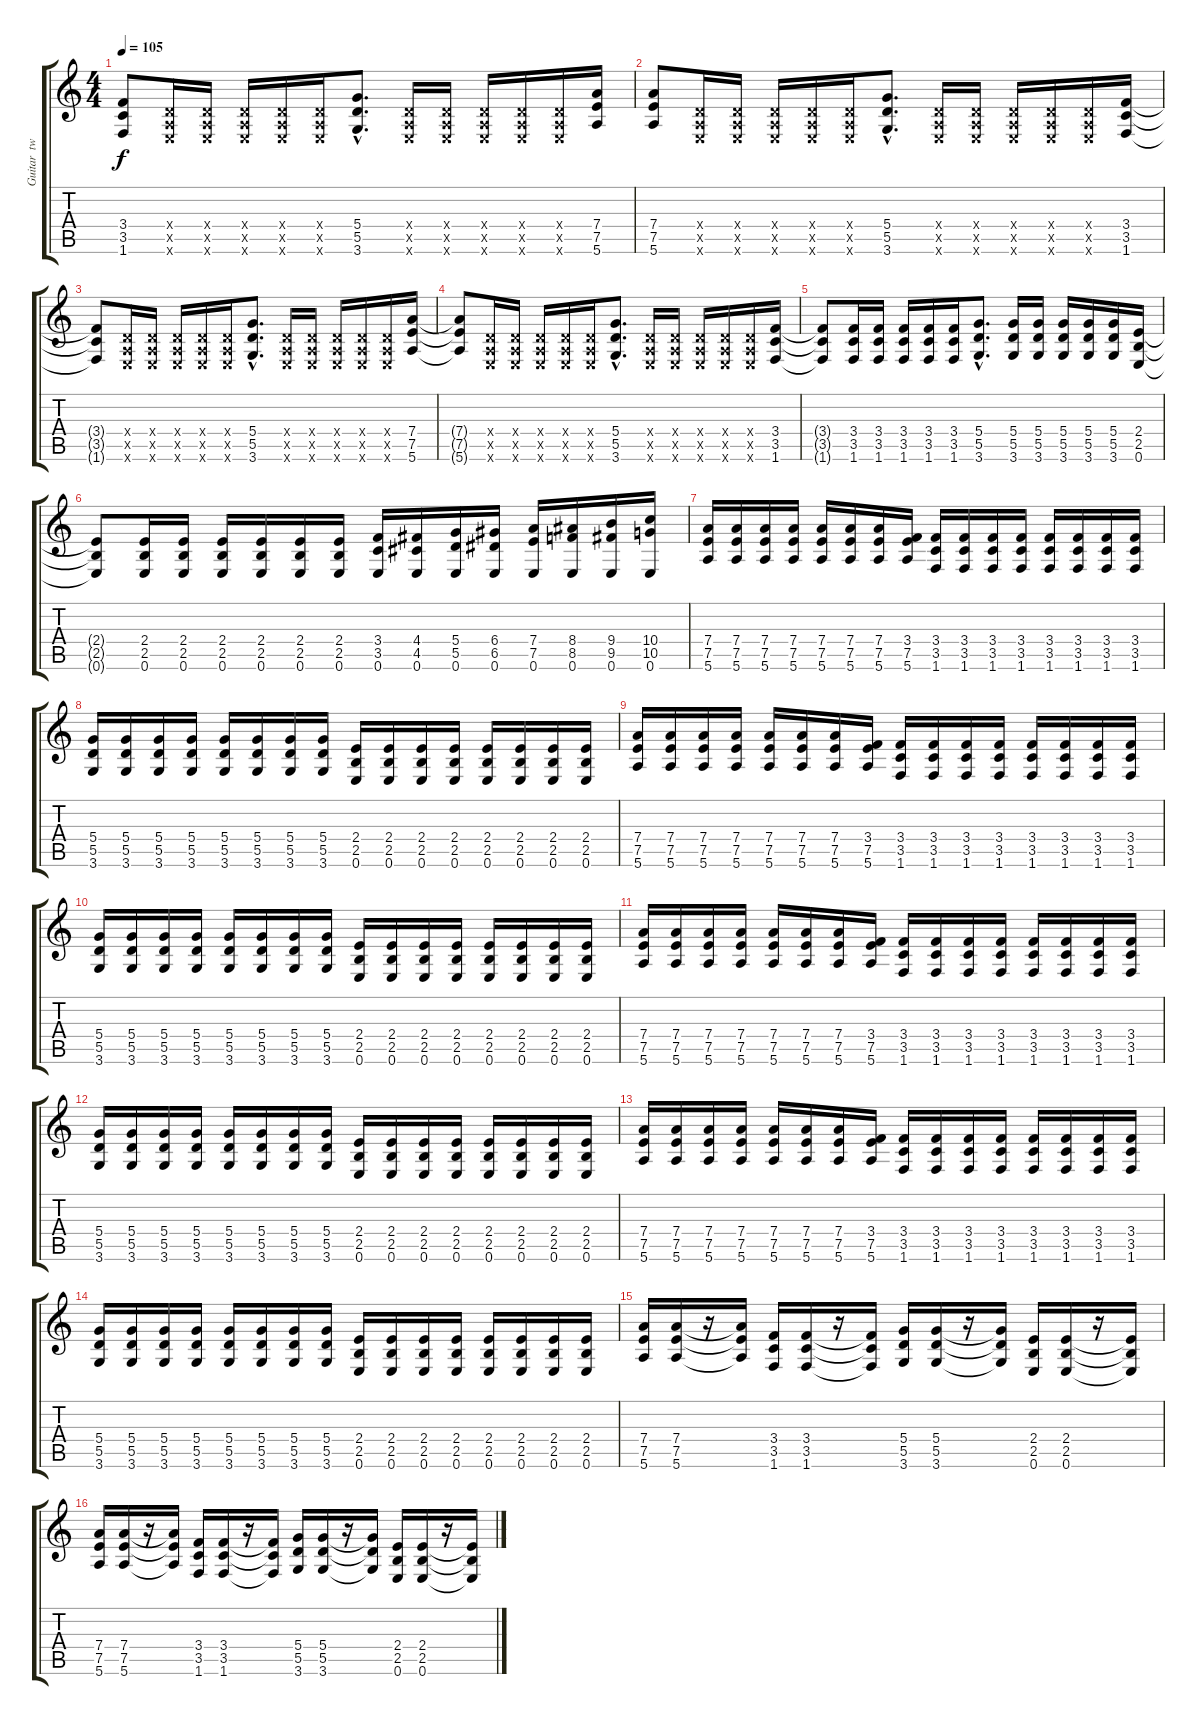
\track ("Guitar  two" "Guitar  tw") {instrument distortionguitar}
\staff {score tabs}
\tuning (E4 B3 G3 D3 A2 E2) {hide}
\ts (4 4)
\tempo 105
\clef g2
\ks c
(3.4{t} 3.5{t} 1.6{t}).8{dy f} (0.4{x} 0.5{x} 0.6{x}).16 (0.4{x} 0.5{x} 0.6{x}).16 (0.4{x} 0.5{x} 0.6{x}).16 (0.4{x} 0.5{x} 0.6{x}).16 (0.4{x} 0.5{x} 0.6{x}).16 (5.4{hac} 5.5{hac} 3.6{hac}).8{d} (0.4{x} 0.5{x} 0.6{x}).16 (0.4{x} 0.5{x} 0.6{x}).16 (0.4{x} 0.5{x} 0.6{x}).16 (0.4{x} 0.5{x} 0.6{x}).16 (0.4{x} 0.5{x} 0.6{x}).16 (7.4 7.5 5.6).16 |
(7.4 7.5 5.6).8 (0.4{x} 0.5{x} 0.6{x}).16 (0.4{x} 0.5{x} 0.6{x}).16 (0.4{x} 0.5{x} 0.6{x}).16 (0.4{x} 0.5{x} 0.6{x}).16 (0.4{x} 0.5{x} 0.6{x}).16 (5.4{hac} 5.5{hac} 3.6{hac}).8{d} (0.4{x} 0.5{x} 0.6{x}).16 (0.4{x} 0.5{x} 0.6{x}).16 (0.4{x} 0.5{x} 0.6{x}).16 (0.4{x} 0.5{x} 0.6{x}).16 (0.4{x} 0.5{x} 0.6{x}).16 (3.4 3.5 1.6).16 |
(3.4{t} 3.5{t} 1.6{t}).8 (0.4{x} 0.5{x} 0.6{x}).16 (0.4{x} 0.5{x} 0.6{x}).16 (0.4{x} 0.5{x} 0.6{x}).16 (0.4{x} 0.5{x} 0.6{x}).16 (0.4{x} 0.5{x} 0.6{x}).16 (5.4{hac} 5.5{hac} 3.6{hac}).8{d} (0.4{x} 0.5{x} 0.6{x}).16 (0.4{x} 0.5{x} 0.6{x}).16 (0.4{x} 0.5{x} 0.6{x}).16 (0.4{x} 0.5{x} 0.6{x}).16 (0.4{x} 0.5{x} 0.6{x}).16 (7.4 7.5 5.6).16 |
(7.4{t} 7.5{t} 5.6{t}).8 (0.4{x} 0.5{x} 0.6{x}).16 (0.4{x} 0.5{x} 0.6{x}).16 (0.4{x} 0.5{x} 0.6{x}).16 (0.4{x} 0.5{x} 0.6{x}).16 (0.4{x} 0.5{x} 0.6{x}).16 (5.4{hac} 5.5{hac} 3.6{hac}).8{d} (0.4{x} 0.5{x} 0.6{x}).16 (0.4{x} 0.5{x} 0.6{x}).16 (0.4{x} 0.5{x} 0.6{x}).16 (0.4{x} 0.5{x} 0.6{x}).16 (0.4{x} 0.5{x} 0.6{x}).16 (3.4 3.5 1.6).16 |
(3.4{t} 3.5{t} 1.6{t}).8 (3.4 3.5 1.6).16 (3.4 3.5 1.6).16 (3.4 3.5 1.6).16 (3.4 3.5 1.6).16 (3.4 3.5 1.6).16 (5.4{hac} 5.5{hac} 3.6{hac}).8{d} (5.4 5.5 3.6).16 (5.4 5.5 3.6).16 (5.4 5.5 3.6).16 (5.4 5.5 3.6).16 (5.4 5.5 3.6).16 (2.4 2.5 0.6).16 |
(2.4{t} 2.5{t} 0.6{t}).8 (2.4 2.5 0.6).16 (2.4 2.5 0.6).16 (2.4 2.5 0.6).16 (2.4 2.5 0.6).16 (2.4 2.5 0.6).16 (2.4 2.5 0.6).16 (3.4 3.5 0.6).16 (4.4 4.5 0.6).16 (5.4 5.5 0.6).16 (6.4 6.5 0.6).16 (7.4 7.5 0.6).16 (8.4 8.5 0.6).16 (9.4 9.5 0.6).16 (10.4 10.5 0.6).16 |
(7.4 7.5 5.6).16 (7.4 7.5 5.6).16 (7.4 7.5 5.6).16 (7.4 7.5 5.6).16 (7.4 7.5 5.6).16 (7.4 7.5 5.6).16 (7.4 7.5 5.6).16 (3.4 7.5 5.6).16 (3.4 3.5 1.6).16 (3.4 3.5 1.6).16 (3.4 3.5 1.6).16 (3.4 3.5 1.6).16 (3.4 3.5 1.6).16 (3.4 3.5 1.6).16 (3.4 3.5 1.6).16 (3.4 3.5 1.6).16 |
(5.4 5.5 3.6).16 (5.4 5.5 3.6).16 (5.4 5.5 3.6).16 (5.4 5.5 3.6).16 (5.4 5.5 3.6).16 (5.4 5.5 3.6).16 (5.4 5.5 3.6).16 (5.4 5.5 3.6).16 (2.4 2.5 0.6).16 (2.4 2.5 0.6).16 (2.4 2.5 0.6).16 (2.4 2.5 0.6).16 (2.4 2.5 0.6).16 (2.4 2.5 0.6).16 (2.4 2.5 0.6).16 (2.4 2.5 0.6).16 |
(7.4 7.5 5.6).16 (7.4 7.5 5.6).16 (7.4 7.5 5.6).16 (7.4 7.5 5.6).16 (7.4 7.5 5.6).16 (7.4 7.5 5.6).16 (7.4 7.5 5.6).16 (3.4 7.5 5.6).16 (3.4 3.5 1.6).16 (3.4 3.5 1.6).16 (3.4 3.5 1.6).16 (3.4 3.5 1.6).16 (3.4 3.5 1.6).16 (3.4 3.5 1.6).16 (3.4 3.5 1.6).16 (3.4 3.5 1.6).16 |
(5.4 5.5 3.6).16 (5.4 5.5 3.6).16 (5.4 5.5 3.6).16 (5.4 5.5 3.6).16 (5.4 5.5 3.6).16 (5.4 5.5 3.6).16 (5.4 5.5 3.6).16 (5.4 5.5 3.6).16 (2.4 2.5 0.6).16 (2.4 2.5 0.6).16 (2.4 2.5 0.6).16 (2.4 2.5 0.6).16 (2.4 2.5 0.6).16 (2.4 2.5 0.6).16 (2.4 2.5 0.6).16 (2.4 2.5 0.6).16 |
(7.4 7.5 5.6).16 (7.4 7.5 5.6).16 (7.4 7.5 5.6).16 (7.4 7.5 5.6).16 (7.4 7.5 5.6).16 (7.4 7.5 5.6).16 (7.4 7.5 5.6).16 (3.4 7.5 5.6).16 (3.4 3.5 1.6).16 (3.4 3.5 1.6).16 (3.4 3.5 1.6).16 (3.4 3.5 1.6).16 (3.4 3.5 1.6).16 (3.4 3.5 1.6).16 (3.4 3.5 1.6).16 (3.4 3.5 1.6).16 |
(5.4 5.5 3.6).16 (5.4 5.5 3.6).16 (5.4 5.5 3.6).16 (5.4 5.5 3.6).16 (5.4 5.5 3.6).16 (5.4 5.5 3.6).16 (5.4 5.5 3.6).16 (5.4 5.5 3.6).16 (2.4 2.5 0.6).16 (2.4 2.5 0.6).16 (2.4 2.5 0.6).16 (2.4 2.5 0.6).16 (2.4 2.5 0.6).16 (2.4 2.5 0.6).16 (2.4 2.5 0.6).16 (2.4 2.5 0.6).16 |
(7.4 7.5 5.6).16 (7.4 7.5 5.6).16 (7.4 7.5 5.6).16 (7.4 7.5 5.6).16 (7.4 7.5 5.6).16 (7.4 7.5 5.6).16 (7.4 7.5 5.6).16 (3.4 7.5 5.6).16 (3.4 3.5 1.6).16 (3.4 3.5 1.6).16 (3.4 3.5 1.6).16 (3.4 3.5 1.6).16 (3.4 3.5 1.6).16 (3.4 3.5 1.6).16 (3.4 3.5 1.6).16 (3.4 3.5 1.6).16 |
(5.4 5.5 3.6).16 (5.4 5.5 3.6).16 (5.4 5.5 3.6).16 (5.4 5.5 3.6).16 (5.4 5.5 3.6).16 (5.4 5.5 3.6).16 (5.4 5.5 3.6).16 (5.4 5.5 3.6).16 (2.4 2.5 0.6).16 (2.4 2.5 0.6).16 (2.4 2.5 0.6).16 (2.4 2.5 0.6).16 (2.4 2.5 0.6).16 (2.4 2.5 0.6).16 (2.4 2.5 0.6).16 (2.4 2.5 0.6).16 |
(7.4 7.5 5.6).16 (7.4 7.5 5.6).16 r.16 (7.4{t} 7.5{t} 5.6{t}).16 (3.4 3.5 1.6).16 (3.4 3.5 1.6).16 r.16 (3.4{t} 3.5{t} 1.6{t}).16 (5.4 5.5 3.6).16 (5.4 5.5 3.6).16 r.16 (5.4{t} 5.5{t} 3.6{t}).16 (2.4 2.5 0.6).16 (2.4 2.5 0.6).16 r.16 (2.4{t} 2.5{t} 0.6{t}).16 |
(7.4 7.5 5.6).16 (7.4 7.5 5.6).16 r.16 (7.4{t} 7.5{t} 5.6{t}).16 (3.4 3.5 1.6).16 (3.4 3.5 1.6).16 r.16 (3.4{t} 3.5{t} 1.6{t}).16 (5.4 5.5 3.6).16 (5.4 5.5 3.6).16 r.16 (5.4{t} 5.5{t} 3.6{t}).16 (2.4 2.5 0.6).16 (2.4 2.5 0.6).16 r.16 (2.4{t} 2.5{t} 0.6{t}).16
